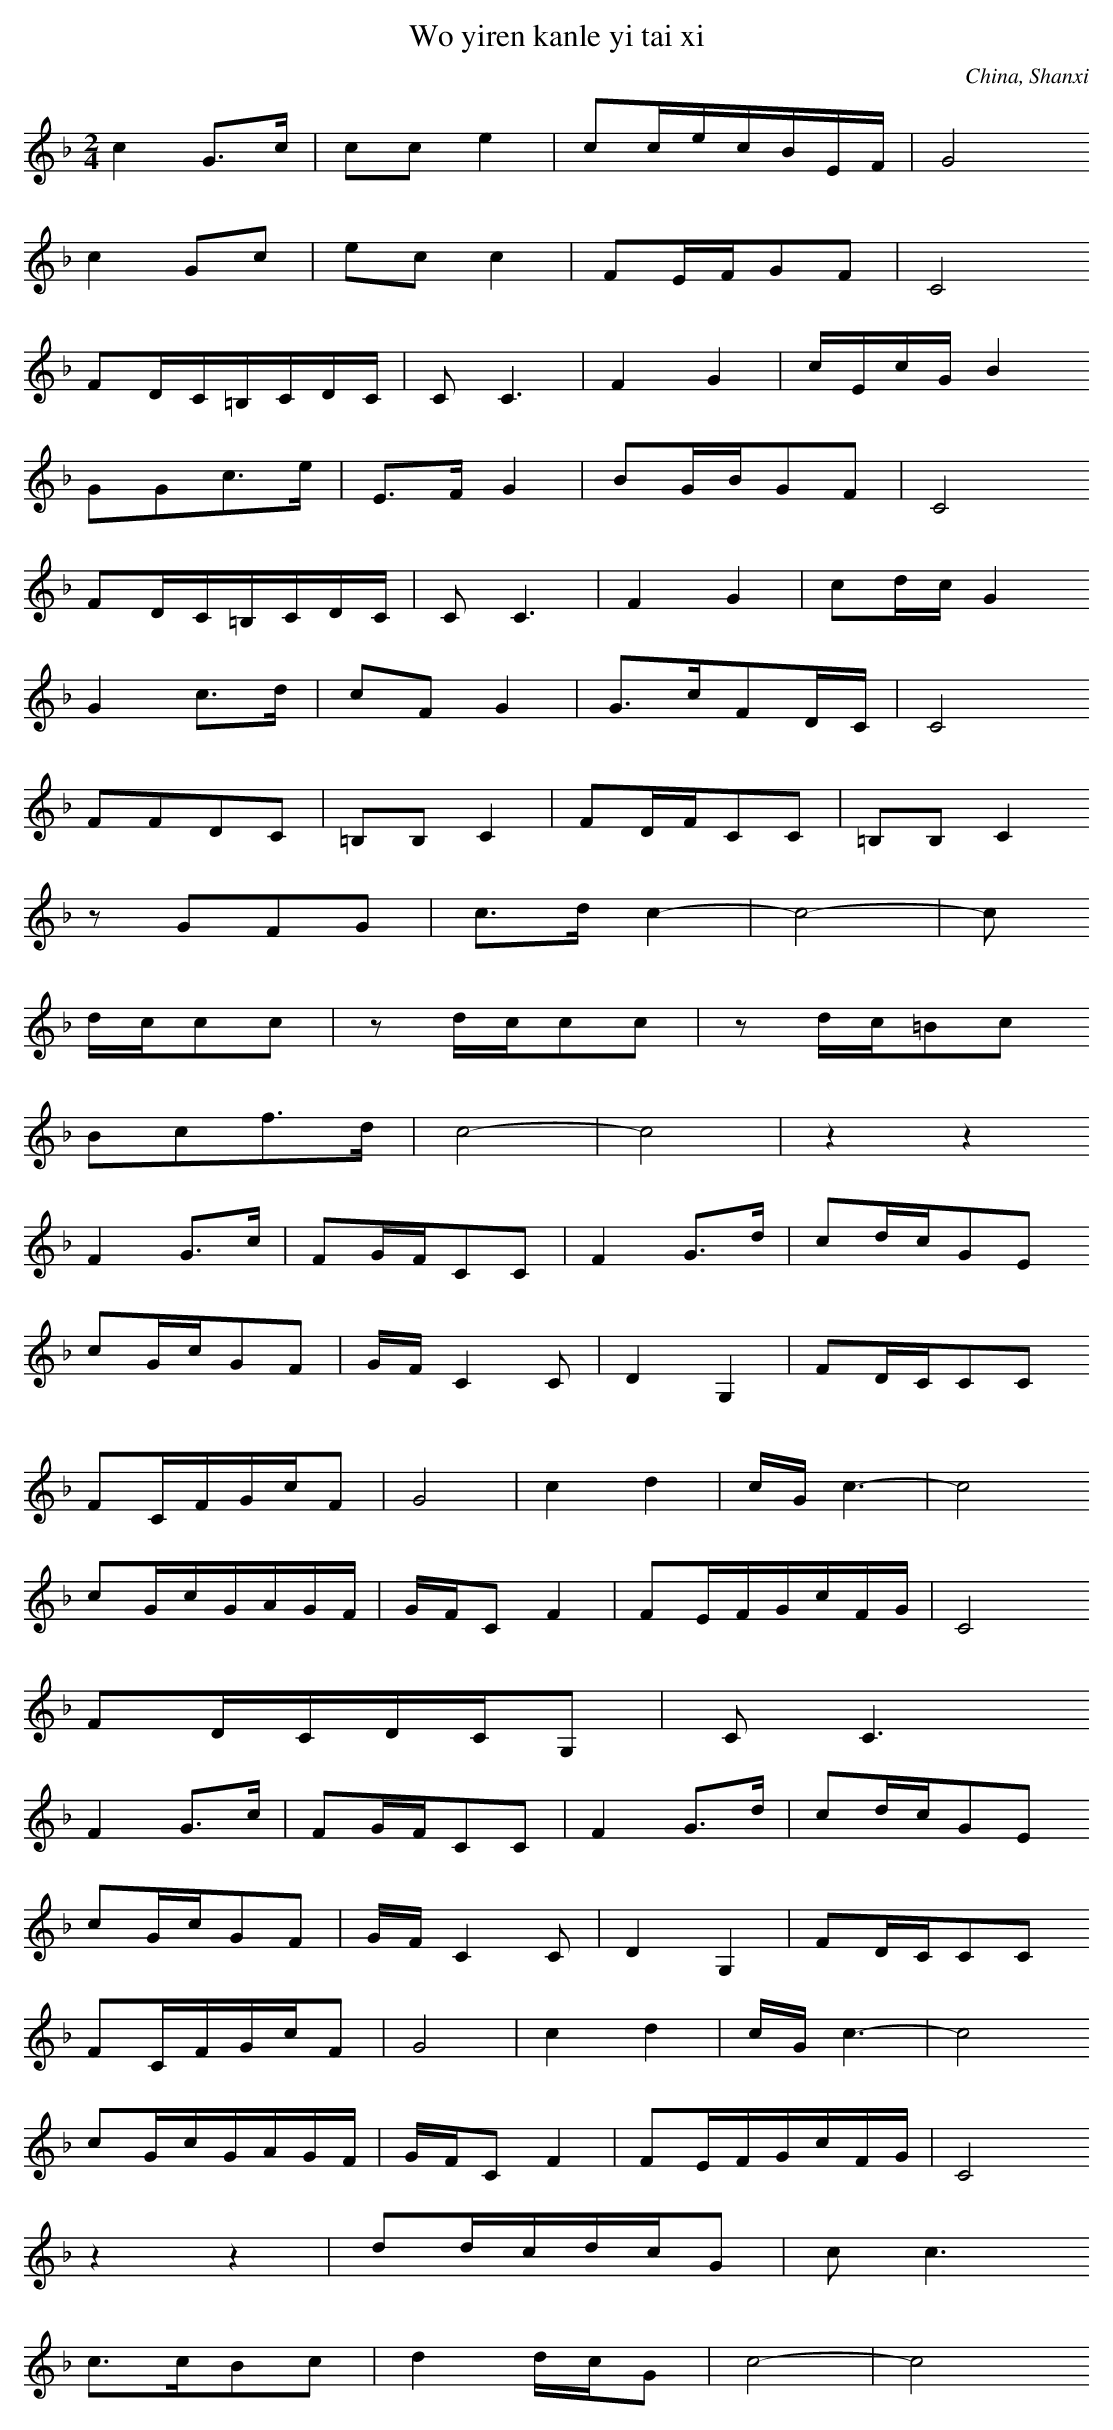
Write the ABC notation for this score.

X:1
T: Wo yiren kanle yi tai xi
O: China, Shanxi
M: 2/4
L: 1/16
K: F
c4G3c | c2c2e4 | c2cecBEF | G8
c4G2c2 | e2c2c4 | F2EFG2F2 | C8
F2DC=B,CDC | C2C6 | F4G4 | cEcGB4
G2G2c3e | E3FG4 | B2GBG2F2 | C8
F2DC=B,CDC | C2C6 | F4G4 | c2dcG4
G4c3d | c2F2G4 | G3cF2DC | C8
F2F2D2C2 | =B,2B,2C4 | F2DFC2C2 | =B,2B,2C4
z2G2F2G2 | c3dc4- | c8- | c2
dcc2c2 | z2dcc2c2 | z2dc=B2c2
B2c2f3d | c8- | c8 | z4z4
F4G3c | F2GFC2C2 | F4G3d | c2dcG2E2
c2GcG2F2 | GFC4C2 | D4G,4 | F2DCC2C2
F2CFGcF2 | G8 | c4d4 | cGc6- | c8
c2GcGAGF | GFC2F4 | F2EFGcFG | C8
F2DCDCG,2 | C2C6
F4G3c | F2GFC2C2 | F4G3d | c2dcG2E2
c2GcG2F2 | GFC4C2 | D4G,4 | F2DCC2C2
F2CFGcF2 | G8 | c4d4 | cGc6- | c8
c2GcGAGF | GFC2F4 | F2EFGcFG | C8
z4z4 | d2dcdcG2 | c2c6
c3cB2c2 | d4dcG2 | c8- | c8
